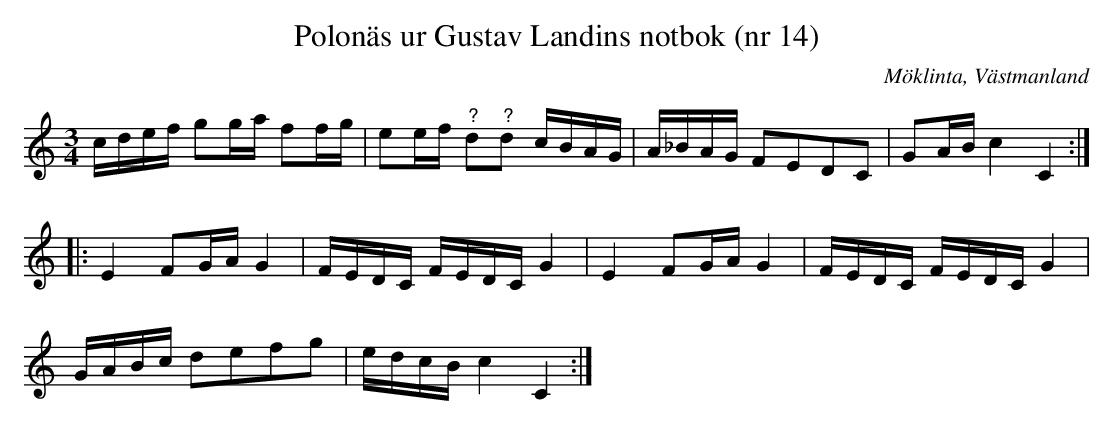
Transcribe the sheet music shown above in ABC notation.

X:1
T:Polonäs ur Gustav Landins notbok (nr 14)
O:Möklinta, Västmanland
M:3/4
L:1/16
K:C
cdef g2ga f2fg | e2ef "^?"d2"^?"d2 cBAG | A_BAG F2E2D2C2 | G2AB c4 C4 ::
E4 F2GA G4 | FEDC FEDC G4 | E4 F2GA G4 | FEDC FEDC G4 |
GABc d2e2f2g2 | edcB c4 C4 :|
